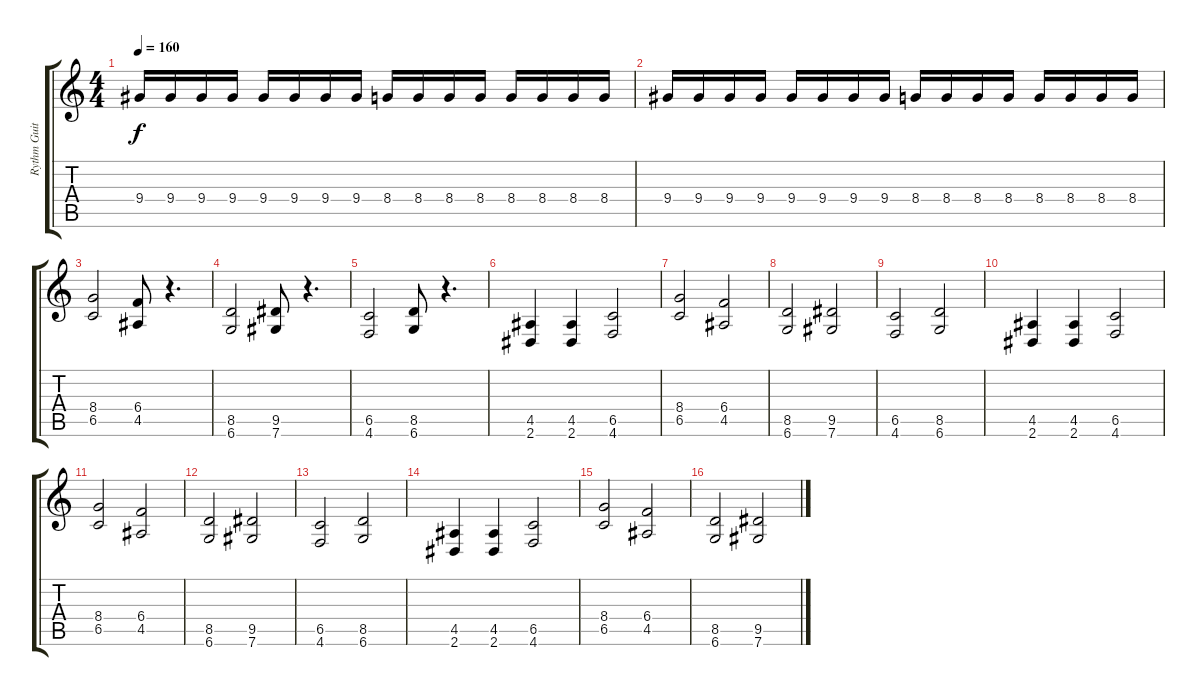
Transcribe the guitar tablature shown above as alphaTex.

\track ("Rythm Guitar" "Rythm Guit") {instrument distortionguitar}
\staff {score tabs}
\tuning (Db4 Ab3 E3 B2 Gb2 Db2) {hide}
\ts (4 4)
\tempo 160
\clef g2
\ks c
9.4.16{dy f} 9.4.16 9.4.16 9.4.16 9.4.16 9.4.16 9.4.16 9.4.16 8.4.16 8.4.16 8.4.16 8.4.16 8.4.16 8.4.16 8.4.16 8.4.16 |
9.4.16 9.4.16 9.4.16 9.4.16 9.4.16 9.4.16 9.4.16 9.4.16 8.4.16 8.4.16 8.4.16 8.4.16 8.4.16 8.4.16 8.4.16 8.4.16 |
(8.4 6.5).2 (6.4 4.5).8 r.4{d} |
(8.5 6.6).2 (9.5 7.6).8 r.4{d} |
(6.5 4.6).2 (8.5 6.6).8 r.4{d} |
(4.5 2.6).4 (4.5 2.6).4 (6.5 4.6).2 |
(8.4 6.5).2 (6.4 4.5).2 |
(8.5 6.6).2 (9.5 7.6).2 |
(6.5 4.6).2 (8.5 6.6).2 |
(4.5 2.6).4 (4.5 2.6).4 (6.5 4.6).2 |
(8.4 6.5).2 (6.4 4.5).2 |
(8.5 6.6).2 (9.5 7.6).2 |
(6.5 4.6).2 (8.5 6.6).2 |
(4.5 2.6).4 (4.5 2.6).4 (6.5 4.6).2 |
(8.4 6.5).2 (6.4 4.5).2 |
(8.5 6.6).2 (9.5 7.6).2
